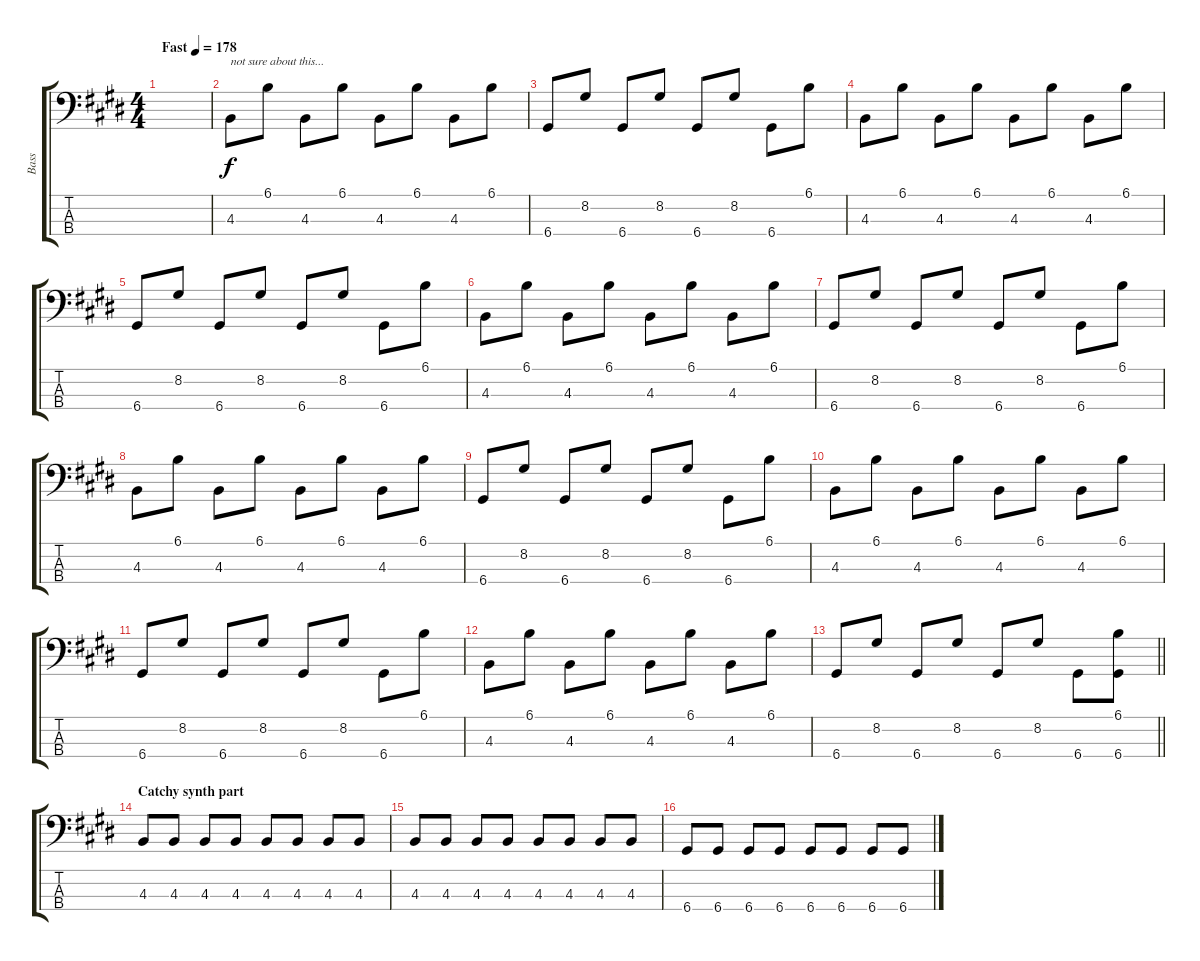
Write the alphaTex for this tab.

\track ("Bass" "Bass") {instrument electricbassfinger}
\staff {score tabs}
\tuning (F2 C2 G1 D1) {hide}
\ts (4 4)
\tempo (178 "Fast")
\clef f4
\ks e
|
4.3.8{txt "not sure about this..."} 6.1.8 4.3.8 6.1.8 4.3.8 6.1.8 4.3.8 6.1.8 |
6.4.8 8.2.8 6.4.8 8.2.8 6.4.8 8.2.8 6.4.8 6.1.8 |
4.3.8 6.1.8 4.3.8 6.1.8 4.3.8 6.1.8 4.3.8 6.1.8 |
6.4.8 8.2.8 6.4.8 8.2.8 6.4.8 8.2.8 6.4.8 6.1.8 |
4.3.8 6.1.8 4.3.8 6.1.8 4.3.8 6.1.8 4.3.8 6.1.8 |
6.4.8 8.2.8 6.4.8 8.2.8 6.4.8 8.2.8 6.4.8 6.1.8 |
4.3.8 6.1.8 4.3.8 6.1.8 4.3.8 6.1.8 4.3.8 6.1.8 |
6.4.8 8.2.8 6.4.8 8.2.8 6.4.8 8.2.8 6.4.8 6.1.8 |
4.3.8 6.1.8 4.3.8 6.1.8 4.3.8 6.1.8 4.3.8 6.1.8 |
6.4.8 8.2.8 6.4.8 8.2.8 6.4.8 8.2.8 6.4.8 6.1.8 |
4.3.8 6.1.8 4.3.8 6.1.8 4.3.8 6.1.8 4.3.8 6.1.8 |
\barLineRight lightlight
6.4.8 8.2.8 6.4.8 8.2.8 6.4.8 8.2.8 6.4.8 (6.1 6.4).8 |
\section ("" "Catchy synth part")
4.3.8 4.3.8 4.3.8 4.3.8 4.3.8 4.3.8 4.3.8 4.3.8 |
4.3.8 4.3.8 4.3.8 4.3.8 4.3.8 4.3.8 4.3.8 4.3.8 |
6.4.8 6.4.8 6.4.8 6.4.8 6.4.8 6.4.8 6.4.8 6.4.8
